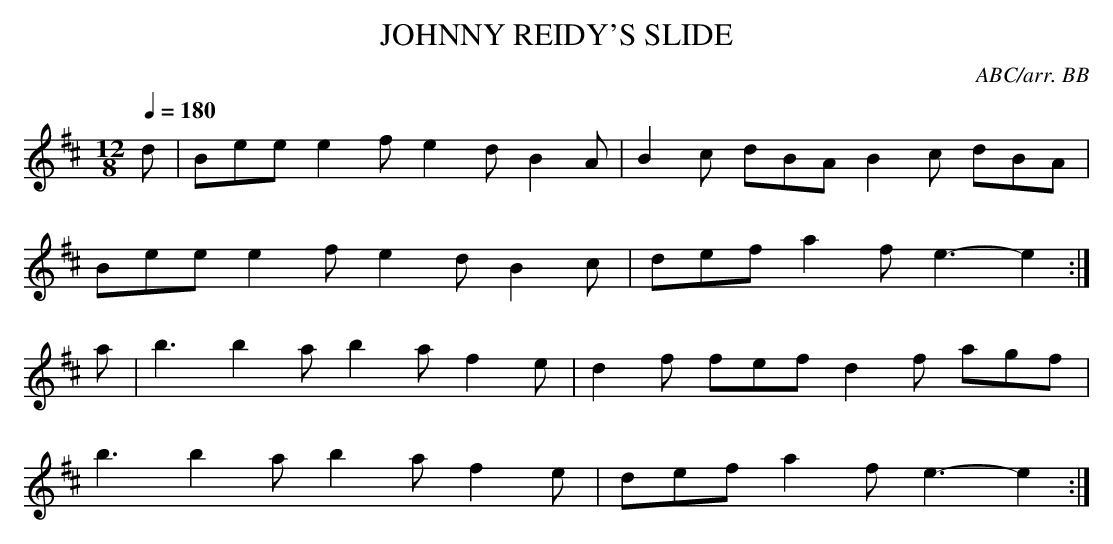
X:1
T:JOHNNY REIDY'S SLIDE
C:ABC/arr. BB
Q:1/4=180
M:12/8
L:1/8
K:Edor
d|Bee e2f e2d B2A|B2c dBA B2c dBA|
Bee e2f e2d B2c|def a2f e3-e2 :|
a|b3 b2 a b2a f2e|d2f fef d2f agf|
b3 b2a b2a f2e|def a2f e3-e2 :|
